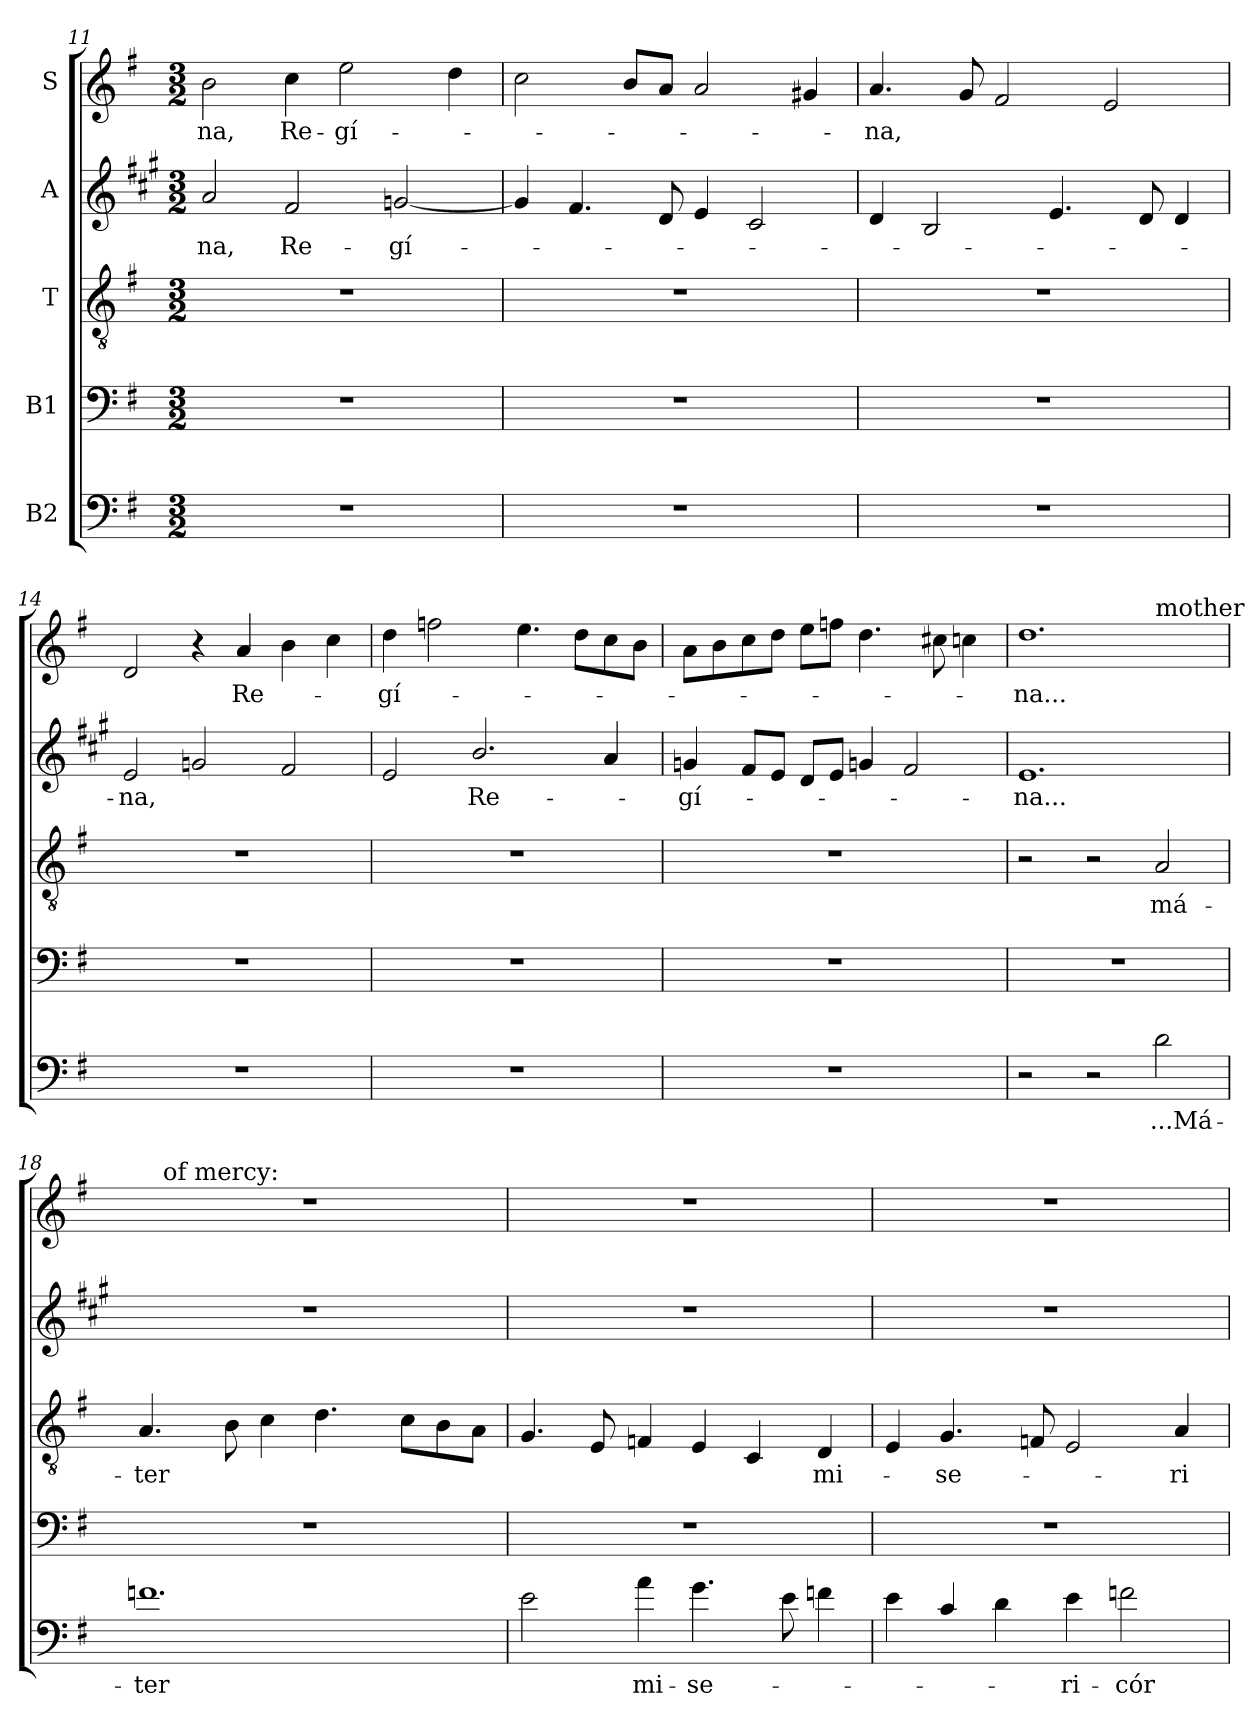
**kern	**text	**kern	**kern	**text	**kern	**text	**kern	**text
*part5	*part5	*part4	*part3	*part3	*part2	*part2	*part1	*part1
*staff5	*staff5	*staff4	*staff3	*staff3	*staff2	*staff2	*staff1	*staff1
*I"B2	*	*I"B1	*I"T	*	*I"A	*	*I"S	*
*clefF4	*	*clefF4	*clefGv2	*	*clefG2	*	*clefG2	*
*ITrd7c12	*	*	*	*	*ITrd1c2	*	*	*
*k[f#]	*	*k[f#]	*k[f#]	*	*k[f#]	*	*k[f#]	*
*G:	*	*G:	*G:	*	*G:	*	*G:	*
*M3/2	*	*M3/2	*M3/2	*	*M3/2	*	*M3/2	*
=11	=11	=11	=11	=11	=11	=11	=11	=11
!	!	!	!	!	!	!LO:LY:b	!	!LO:LY:b
1.r	.	1.r	1.r	.	2g/	-na,	2b\	-na,
!	!	!	!	!	!	!LO:LY:b	!	!LO:LY:b
.	.	.	.	.	2e/	Re-	4cc\	Re-
!	!	!	!	!	!	!	!	!LO:LY:b
.	.	.	.	.	.	.	2ee\	-gí-
!	!	!	!	!	!	!LO:LY:b	!	!
.	.	.	.	.	[2fn/	-gí-	.	.
.	.	.	.	.	.	.	4dd\	.
=12	=12	=12	=12	=12	=12	=12	=12	=12
1.r	.	1.r	1.r	.	4f/]	.	2cc\	.
.	.	.	.	.	4.e/	.	.	.
.	.	.	.	.	.	.	8b/L	.
.	.	.	.	.	8c/	.	8a/J	.
.	.	.	.	.	4d/	.	2a/	.
.	.	.	.	.	2B/	.	.	.
.	.	.	.	.	.	.	4g#/	.
!!LO:PB:g=z
=13	=13	=13	=13	=13	=13	=13	=13	=13
!	!	!	!	!	!	!	!	!LO:LY:b
1.r	.	1.r	1.r	.	4c/	.	4.a/	-na,
.	.	.	.	.	2A/	.	.	.
.	.	.	.	.	.	.	8g/	.
.	.	.	.	.	.	.	2f#/	.
.	.	.	.	.	4.d/	.	.	.
.	.	.	.	.	.	.	2e/	.
.	.	.	.	.	8c/	.	.	.
.	.	.	.	.	4c/	.	.	.
=14	=14	=14	=14	=14	=14	=14	=14	=14
!	!	!	!	!	!	!LO:LY:b	!	!
1.r	.	1.r	1.r	.	2d/	-na,	2d/	.
.	.	.	.	.	2fn/	.	4r	.
!	!	!	!	!	!	!	!	!LO:LY:b
.	.	.	.	.	.	.	4a/	Re-
.	.	.	.	.	2e/	.	4b\	.
.	.	.	.	.	.	.	4cc\	.
=15	=15	=15	=15	=15	=15	=15	=15	=15
!	!	!	!	!	!	!	!	!LO:LY:b
1.r	.	1.r	1.r	.	2d/	.	4dd\	-gí-
.	.	.	.	.	.	.	2ffn\	.
!	!	!	!	!	!	!LO:LY:b	!	!
.	.	.	.	.	2.a/	Re-	.	.
.	.	.	.	.	.	.	4.ee\	.
.	.	.	.	.	.	.	8dd\L	.
.	.	.	.	.	4g/	.	8cc\	.
.	.	.	.	.	.	.	8b\J	.
=16	=16	=16	=16	=16	=16	=16	=16	=16
!	!	!	!	!	!	!LO:LY:b	!	!
1.r	.	1.r	1.r	.	4fn/	-gí-	8a\L	.
.	.	.	.	.	.	.	8b\	.
.	.	.	.	.	8e/L	.	8cc\	.
.	.	.	.	.	8d/J	.	8dd\J	.
.	.	.	.	.	8c/L	.	8ee\L	.
.	.	.	.	.	8d/J	.	8ffn\J	.
.	.	.	.	.	4fn/	.	4.dd\	.
.	.	.	.	.	2e/	.	.	.
.	.	.	.	.	.	.	8cc#\	.
.	.	.	.	.	.	.	4cc\	.
!!LO:LB:g=z
=17	=17	=17	=17	=17	=17	=17	=17	=17
!	!	!	!	!	!	!LO:LY:b	!	!LO:LY:b
*	*	*	*	*	*	*	*^	*
2r	.	1.r	2r	.	1.d	-na...	1.dd	1ryy	-na...
2r	.	.	2r	.	.	.	.	.	.
!	!	!	!	!	!	!	!	!LO:TX:a:t=mother	!
!	!LO:LY:b	!	!	!LO:LY:b	!	!	!	!	!
2D\	...Má-	.	2A/	má-	.	.	.	2ryy	.
=18	=18	=18	=18	=18	=18	=18	=18	=18	=18
!	!LO:LY:b	!	!	!LO:LY:b	!	!	!	!	!
1.Fn	-ter	1.r	4.A/	-ter	1.r	.	1.r	16ryy	.
!	!	!	!	!	!	!	!	!LO:TX:a:t=of mercy&colon;	!
.	.	.	.	.	.	.	.	1ryy	.
.	.	.	8B\	.	.	.	.	.	.
.	.	.	4c\	.	.	.	.	.	.
.	.	.	4.d\	.	.	.	.	.	.
.	.	.	.	.	.	.	.	4..ryy	.
.	.	.	8c\L	.	.	.	.	.	.
.	.	.	8B\	.	.	.	.	.	.
.	.	.	8A\J	.	.	.	.	.	.
*	*	*	*	*	*	*	*v	*v	*
=19	=19	=19	=19	=19	=19	=19	=19	=19
2E\	.	1.r	4.G/	.	1.r	.	1.r	.
.	.	.	8E/	.	.	.	.	.
!	!LO:LY:b	!	!	!	!	!	!	!
4A\	mi-	.	4Fn/	.	.	.	.	.
!	!LO:LY:b	!	!	!	!	!	!	!
4.G\	-se-	.	4E/	.	.	.	.	.
.	.	.	4C/	.	.	.	.	.
8E\	.	.	.	.	.	.	.	.
!	!	!	!	!LO:LY:b	!	!	!	!
4Fn\	.	.	4D/	mi-	.	.	.	.
=20	=20	=20	=20	=20	=20	=20	=20	=20
4E\	.	1.r	4E/	.	1.r	.	1.r	.
!	!	!	!	!LO:LY:b	!	!	!	!
4C/	.	.	4.G/	-se-	.	.	.	.
4D\	.	.	.	.	.	.	.	.
.	.	.	8Fn/	.	.	.	.	.
!	!LO:LY:b	!	!	!	!	!	!	!
4E\	-ri-	.	2E/	.	.	.	.	.
!	!LO:LY:b	!	!	!	!	!	!	!
2Fn\	-cór-	.	.	.	.	.	.	.
!	!	!	!	!LO:LY:b	!	!	!	!
.	.	.	4A/	-ri-	.	.	.	.
=	=	=	=	=	=	=	=	=
*-	*-	*-	*-	*-	*-	*-	*-	*-
